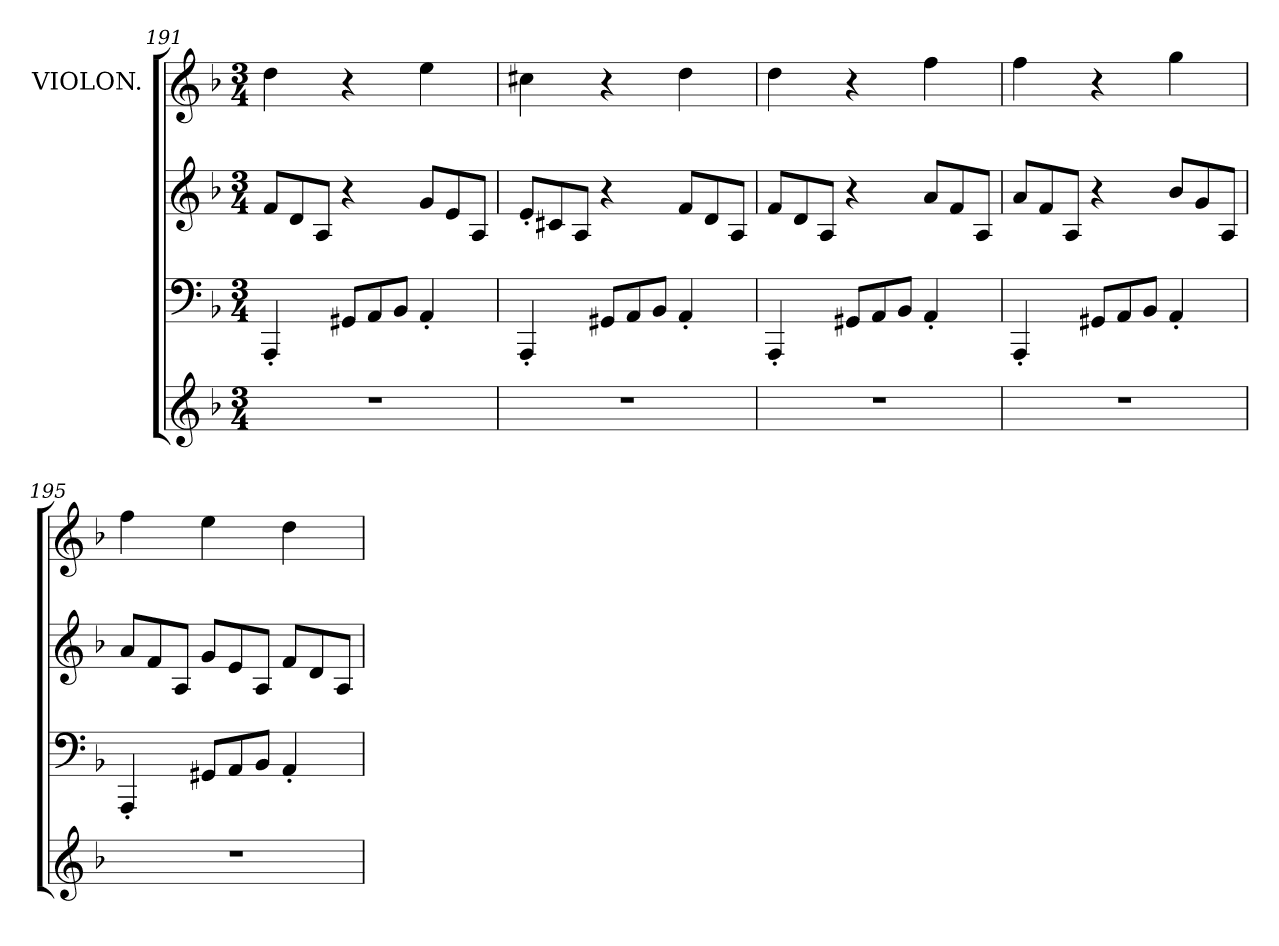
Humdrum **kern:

**kern	**kern	**kern	**kern
*part3	*part2	*part2	*part1
*staff4	*staff3	*staff2	*staff1
*	*	*	*I"VIOLON.
!!LO:LB:g=z
*clefG2	*clefF4	*clefG2	*clefG2
*k[b-]	*k[b-]	*k[b-]	*k[b-]
*F:	*F:	*F:	*F:
*M3/4	*M3/4	*M3/4	*M3/4
=191	=191	=191	=191
!LO:N:vis=1	!	!	!
*	*	*Xtuplet	*
2.r	4AAA'</	12f/L	4dd\
.	.	12d/	.
.	.	12A/J	.
*	*Xtuplet	*	*
.	12GG#X/L	4r	4r
.	12AA/	.	.
.	12BB-/J	.	.
.	4AA'</	12g/L	4ee\
.	.	12e/	.
.	.	12A/J	.
=192	=192	=192	=192
!LO:N:vis=1	!	!	!
2.r	4AAA'</	12e'</L	4cc#X\
.	.	12c#X/	.
.	.	12A/J	.
.	12GG#X/L	4r	4r
.	12AA/	.	.
.	12BB-/J	.	.
.	4AA'</	12f/L	4dd\
.	.	12d/	.
.	.	12A/J	.
=193	=193	=193	=193
!LO:N:vis=1	!	!	!
2.r	4AAA'</	12f/L	4dd\
.	.	12d/	.
.	.	12A/J	.
.	12GG#X/L	4r	4r
.	12AA/	.	.
.	12BB-/J	.	.
.	4AA'</	12a/L	4ff\
.	.	12f/	.
.	.	12A/J	.
=194	=194	=194	=194
!LO:N:vis=1	!	!	!
2.r	4AAA'</	12a/L	4ff\
.	.	12f/	.
.	.	12A/J	.
.	12GG#X/L	4r	4r
.	12AA/	.	.
.	12BB-/J	.	.
.	4AA'</	12b-/L	4gg\
.	.	12g/	.
.	.	12A/J	.
=195	=195	=195	=195
!LO:N:vis=1	!	!	!
2.r	4AAA'</	12a/L	4ff\
.	.	12f/	.
.	.	12A/J	.
.	12GG#X/L	12g/L	4ee\
.	12AA/	12e/	.
.	12BB-/J	12A/J	.
.	4AA'</	12f/L	4dd\
.	.	12d/	.
.	.	12A/J	.
=	=	=	=
*-	*-	*-	*-
